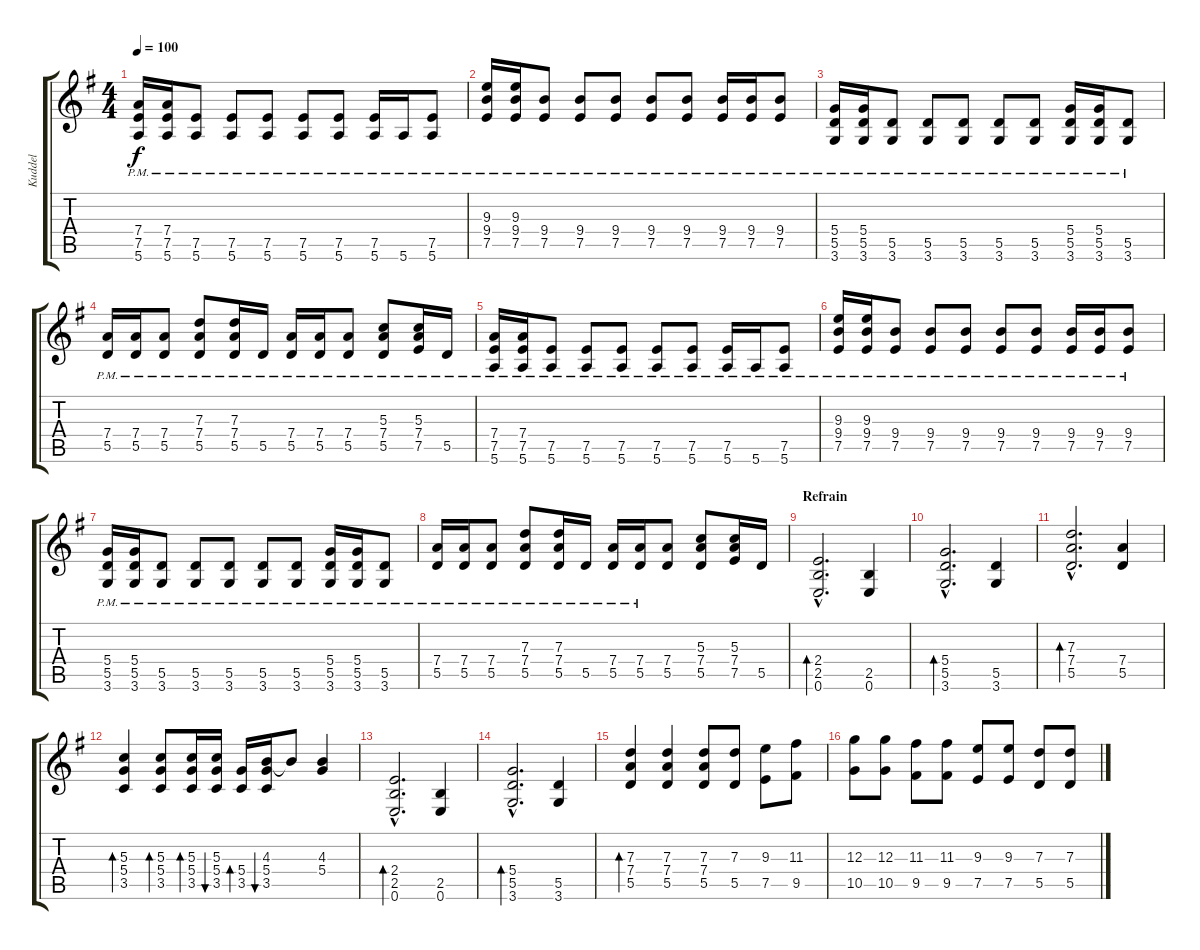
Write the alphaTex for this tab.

\track ("Kuddel" "Kuddel") {instrument distortionguitar}
\staff {score tabs}
\tuning (E4 B3 G3 D3 A2 E2) {hide}
\ts (4 4)
\tempo 100
\clef g2
\ks g
(7.4{pm} 7.5{pm} 5.6{pm}).16{dy f} (7.4{pm} 7.5{pm} 5.6{pm}).16 (7.5{pm} 5.6{pm}).8 (7.5{pm} 5.6{pm}).8 (7.5{pm} 5.6{pm}).8 (7.5{pm} 5.6{pm}).8 (7.5{pm} 5.6{pm}).8 (7.5{pm} 5.6{pm}).16 5.6{pm}.16 (7.5{pm} 5.6{pm}).8 |
(9.3{pm} 9.4{pm} 7.5{pm}).16 (9.3{pm} 9.4{pm} 7.5{pm}).16 (9.4{pm} 7.5{pm}).8 (9.4{pm} 7.5{pm}).8 (9.4{pm} 7.5{pm}).8 (9.4{pm} 7.5{pm}).8 (9.4{pm} 7.5{pm}).8 (9.4{pm} 7.5{pm}).16 (9.4{pm} 7.5{pm}).16 (9.4{pm} 7.5{pm}).8 |
(5.4{pm} 5.5{pm} 3.6{pm}).16 (5.4{pm} 5.5{pm} 3.6{pm}).16 (5.5{pm} 3.6{pm}).8 (5.5{pm} 3.6{pm}).8 (5.5{pm} 3.6{pm}).8 (5.5{pm} 3.6{pm}).8 (5.5{pm} 3.6{pm}).8 (5.4{pm} 5.5{pm} 3.6{pm}).16 (5.4{pm} 5.5{pm} 3.6{pm}).16 (5.5{pm} 3.6{pm}).8 |
(7.4{pm} 5.5{pm}).16 (7.4{pm} 5.5{pm}).16 (7.4{pm} 5.5{pm}).8 (7.3{pm} 7.4{pm} 5.5{pm}).8 (7.3{pm} 7.4{pm} 5.5{pm}).16 5.5{pm}.16 (7.4{pm} 5.5{pm}).16 (7.4{pm} 5.5{pm}).16 (7.4{pm} 5.5{pm}).8 (5.3{pm} 7.4{pm} 5.5{pm}).8 (5.3{pm} 7.4{pm} 7.5{pm}).16 5.5{pm}.16 |
(7.4{pm} 7.5{pm} 5.6{pm}).16 (7.4{pm} 7.5{pm} 5.6{pm}).16 (7.5{pm} 5.6{pm}).8 (7.5{pm} 5.6{pm}).8 (7.5{pm} 5.6{pm}).8 (7.5{pm} 5.6{pm}).8 (7.5{pm} 5.6{pm}).8 (7.5{pm} 5.6{pm}).16 5.6{pm}.16 (7.5{pm} 5.6{pm}).8 |
(9.3{pm} 9.4{pm} 7.5{pm}).16 (9.3{pm} 9.4{pm} 7.5{pm}).16 (9.4{pm} 7.5{pm}).8 (9.4{pm} 7.5{pm}).8 (9.4{pm} 7.5{pm}).8 (9.4{pm} 7.5{pm}).8 (9.4{pm} 7.5{pm}).8 (9.4{pm} 7.5{pm}).16 (9.4{pm} 7.5{pm}).16 (9.4{pm} 7.5{pm}).8 |
(5.4{pm} 5.5{pm} 3.6{pm}).16 (5.4{pm} 5.5{pm} 3.6{pm}).16 (5.5{pm} 3.6{pm}).8 (5.5{pm} 3.6{pm}).8 (5.5{pm} 3.6{pm}).8 (5.5{pm} 3.6{pm}).8 (5.5{pm} 3.6{pm}).8 (5.4{pm} 5.5{pm} 3.6{pm}).16 (5.4{pm} 5.5{pm} 3.6{pm}).16 (5.5{pm} 3.6{pm}).8 |
(7.4{pm} 5.5{pm}).16 (7.4{pm} 5.5{pm}).16 (7.4{pm} 5.5{pm}).8 (7.3{pm} 7.4{pm} 5.5{pm}).8 (7.3{pm} 7.4{pm} 5.5{pm}).16 5.5{pm}.16 (7.4{pm} 5.5{pm}).16 (7.4{pm} 5.5{pm}).16 (7.4 5.5).8 (5.3 7.4 5.5).8 (5.3 7.4 7.5).16 5.5.16 |
\section ("" "Refrain")
(2.4{hac} 2.5{hac} 0.6{hac}).2{d bd 240} (2.5 0.6).4 |
(5.4{hac} 5.5{hac} 3.6{hac}).2{d bd 240} (5.5 3.6).4 |
(7.3{hac} 7.4{hac} 5.5{hac}).2{d bd 240} (7.4 5.5).4 |
(5.3 5.4 3.5).4{bd 120} (5.3 5.4 3.5).8{bd 120} (5.3 5.4 3.5).16{bd 120} (5.3 5.4 3.5).16{bu 120} (5.4 3.5).16{bd 120} (4.3 5.4 3.5).16{bu 120} 4.3{t}.8 (4.3 5.4).4 |
(2.4{hac} 2.5{hac} 0.6{hac}).2{d bd 240} (2.5 0.6).4 |
(5.4{hac} 5.5{hac} 3.6{hac}).2{d bd 240} (5.5 3.6).4 |
(7.3 7.4 5.5).4{bd 240} (7.3 7.4 5.5).4 (7.3 7.4 5.5).8 (7.3 5.5).8 (9.3 7.5).8 (11.3 9.5).8 |
(12.3 10.5).8 (12.3 10.5).8 (11.3 9.5).8 (11.3 9.5).8 (9.3 7.5).8 (9.3 7.5).8 (7.3 5.5).8 (7.3 5.5).8
